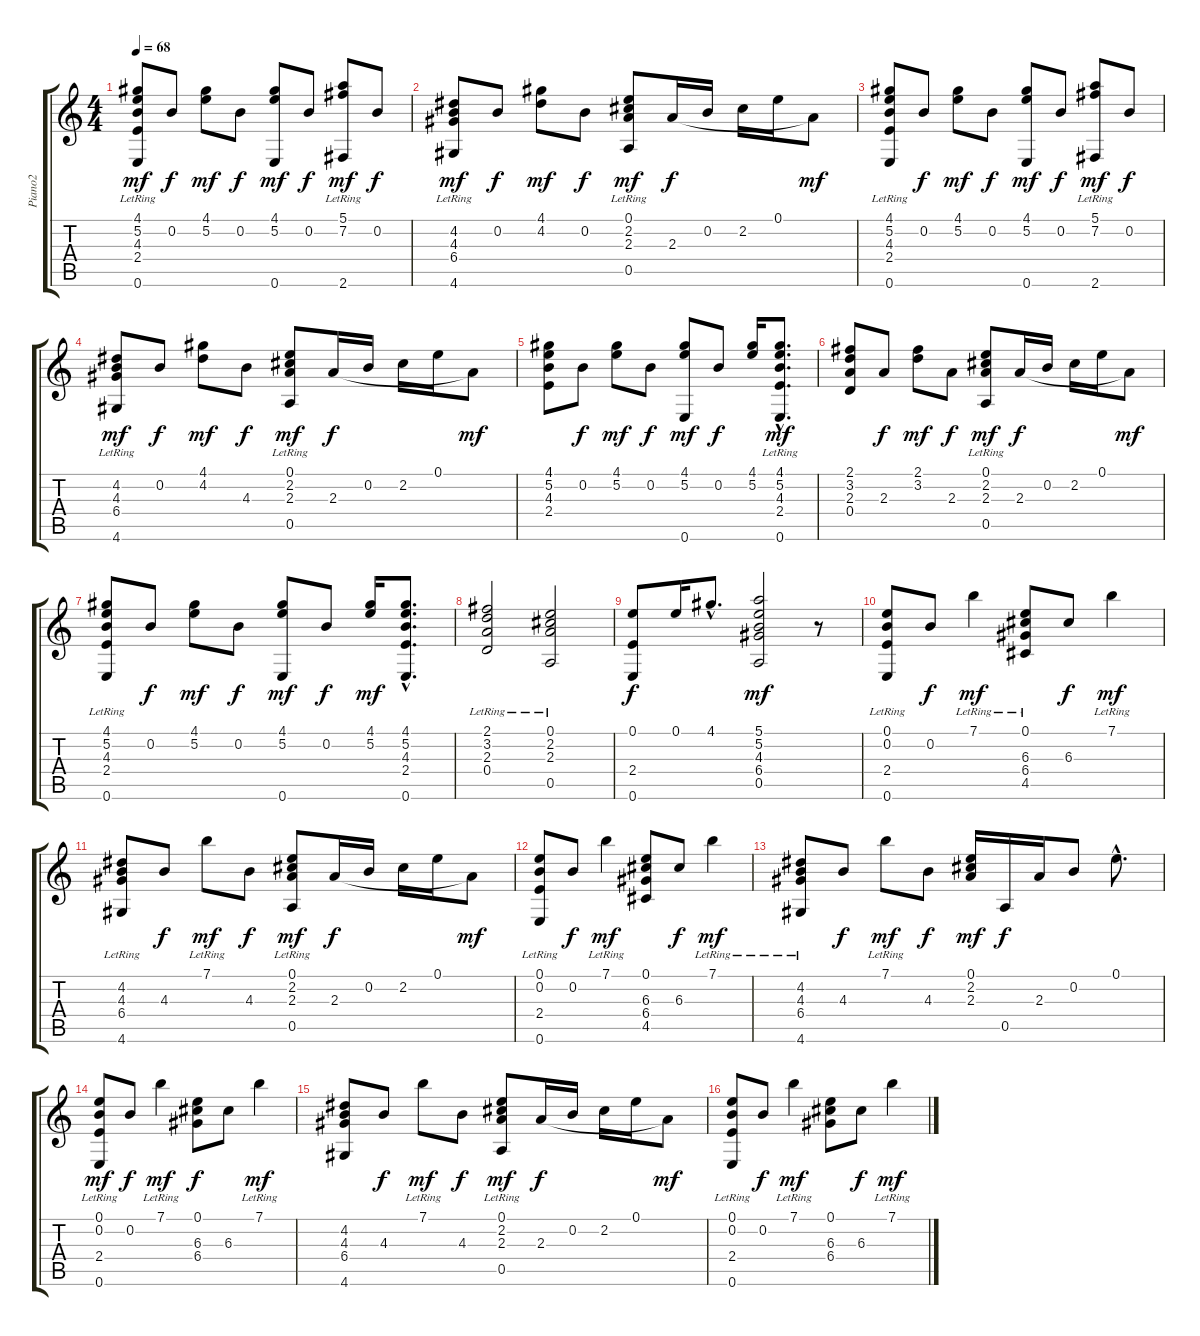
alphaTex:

\track ("Piano2" "Piano2") {instrument electricguitarjazz}
\staff {score tabs}
\tuning (E4 B3 G3 D3 A2 E2) {hide}
\ts (4 4)
\tempo 68
\clef g2
\ks c
(4.1 5.2 4.3 2.4 0.6{lr}).8{dy mf} 0.2.8{dy f} (4.1 5.2).8{dy mf} 0.2.8{dy f} (4.1 5.2 0.6).8{dy mf} 0.2.8{dy f} (5.1 7.2 2.6{lr}).8{dy mf} 0.2.8{dy f} |
(4.2 4.3 6.4 4.6{lr}).8{dy mf} 0.2.8{dy f} (4.1 4.2).8{dy mf} 0.2.8{dy f} (0.1 2.2 2.3 0.5{lr}).8{dy mf} 2.3.16{dy f} 0.2.16 2.2.16 0.1.16 2.3{t}.8{dy mf} |
(4.1 5.2 4.3 2.4 0.6{lr}).8 0.2.8{dy f} (4.1 5.2).8{dy mf} 0.2.8{dy f} (4.1 5.2 0.6).8{dy mf} 0.2.8{dy f} (5.1 7.2 2.6{lr}).8{dy mf} 0.2.8{dy f} |
(4.2 4.3 6.4 4.6{lr}).8{dy mf} 0.2.8{dy f} (4.1 4.2).8{dy mf} 4.3.8{dy f} (0.1 2.2 2.3 0.5{lr}).8{dy mf} 2.3.16{dy f} 0.2.16 2.2.16 0.1.16 2.3{t}.8{dy mf} |
(4.1 5.2 4.3 2.4).8 0.2.8{dy f} (4.1 5.2).8{dy mf} 0.2.8{dy f} (4.1 5.2 0.6).8{dy mf} 0.2.8{dy f} (4.1 5.2).16 (4.1{hac} 5.2{hac} 4.3{hac} 2.4{hac} 0.6{hac lr}).8{d dy mf} |
(2.1 3.2 2.3 0.4).8 2.3.8{dy f} (2.1 3.2).8{dy mf} 2.3.8{dy f} (0.1 2.2 2.3 0.5{lr}).8{dy mf} 2.3.16{dy f} 0.2.16 2.2.16 0.1.16 2.3{t}.8{dy mf} |
(4.1 5.2 4.3 2.4 0.6{lr}).8 0.2.8{dy f} (4.1 5.2).8{dy mf} 0.2.8{dy f} (4.1 5.2 0.6).8{dy mf} 0.2.8{dy f} (4.1 5.2).16{dy mf} (4.1{hac} 5.2{hac} 4.3{hac} 2.4{hac} 0.6{hac}).8{d} |
(2.1 3.2{lr} 2.3{lr} 0.4{lr}).2 (0.1 2.2 2.3{lr} 0.5{lr}).2 |
(0.1 2.4 0.6).8{dy f} 0.1.16 4.1{hac}.8{d} (5.1 5.2 4.3 6.4 0.5).2{dy mf} r.8 |
(0.1 0.2 2.4 0.6{lr}).8 0.2.8{dy f} 7.1{lr}.4{dy mf} (0.1 6.3 6.4 4.5{lr}).8 6.3.8{dy f} 7.1{lr}.4{dy mf} |
(4.2 4.3 6.4 4.6{lr}).8 4.3.8{dy f} 7.1{lr}.8{dy mf} 4.3.8{dy f} (0.1 2.2 2.3 0.5{lr}).8{dy mf} 2.3.16{dy f} 0.2.16 2.2.16 0.1.16 2.3{t}.8{dy mf} |
(0.1 0.2 2.4 0.6{lr}).8 0.2.8{dy f} 7.1{lr}.4{dy mf} (0.1 6.3 6.4 4.5).8 6.3.8{dy f} 7.1{lr}.4{dy mf} |
(4.2 4.3 6.4 4.6{lr}).8 4.3.8{dy f} 7.1{lr}.8{dy mf} 4.3.8{dy f} (0.1 2.2 2.3).16{dy mf} 0.5.16{dy f} 2.3.16 0.2.8 0.1{hac}.8{d} |
(0.1 0.2 2.4 0.6{lr}).8{dy mf} 0.2.8{dy f} 7.1{lr}.4{dy mf} (0.1 6.3 6.4).8{dy f} 6.3.8 7.1{lr}.4{dy mf} |
(4.2 4.3 6.4 4.6).8 4.3.8{dy f} 7.1{lr}.8{dy mf} 4.3.8{dy f} (0.1 2.2 2.3 0.5{lr}).8{dy mf} 2.3.16{dy f} 0.2.16 2.2.16 0.1.16 2.3{t}.8{dy mf} |
(0.1 0.2 2.4 0.6{lr}).8 0.2.8{dy f} 7.1{lr}.4{dy mf} (0.1 6.3 6.4).8 6.3.8{dy f} 7.1{lr}.4{dy mf}
